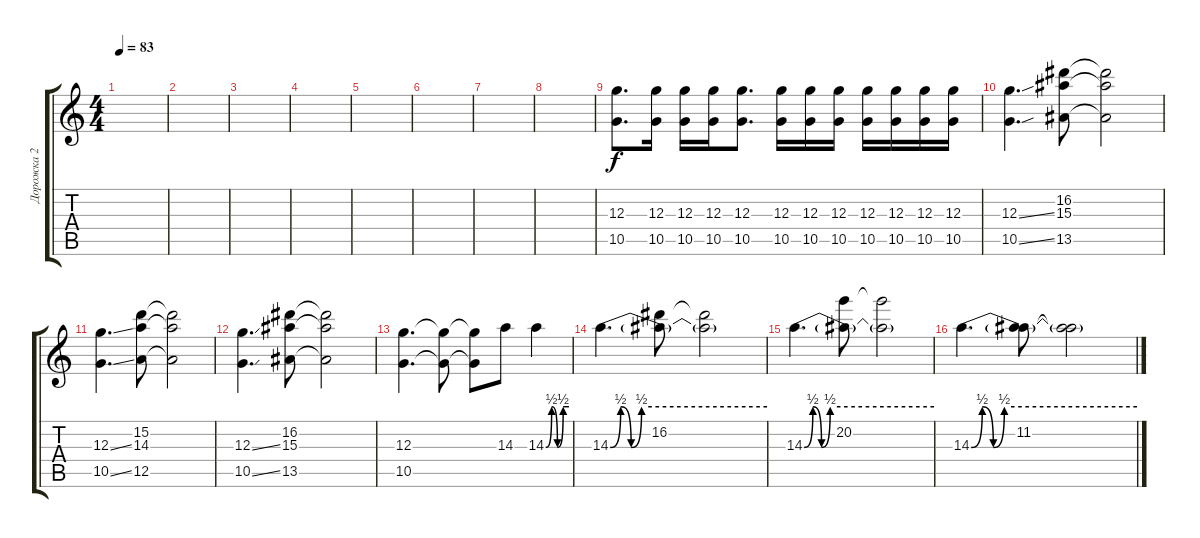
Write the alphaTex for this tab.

\track ("Дорожка 2" "Дорожка 2") {instrument distortionguitar}
\staff {score tabs}
\tuning (E4 B3 G3 D3 A2 D2) {hide}
\ts (4 4)
\tempo 83
\clef g2
\ks c
|
|
|
|
|
|
|
|
(12.3 10.5).8{d} (12.3 10.5).16 (12.3 10.5).16 (12.3 10.5).16 (12.3 10.5).8{d} (12.3 10.5).16 (12.3 10.5).16 (12.3 10.5).16 (12.3 10.5).16 (12.3 10.5).16 (12.3 10.5).16 (12.3 10.5).16 |
(12.3{ss} 10.5{ss}).4{d} (16.2 15.3 13.5).8 (16.2{t} 15.3{t} 13.5{t}).2 |
(12.3{ss} 10.5{ss}).4{d} (15.2 14.3 12.5).8 (15.2{t} 14.3{t} 12.5{t}).2 |
(12.3{ss} 10.5{ss}).4{d} (16.2 15.3 13.5).8 (16.2{t} 15.3{t} 13.5{t}).2 |
(12.3 10.5).4{d} (12.3{t} 10.5{t}).8 (12.3{t} 10.5{t}).8 14.3.8 14.3{be (custom 0 0 15 2 30 0 45 2 60 2)}.4 |
14.3{be (custom 0 0 4 2 8 0 12 2 60 2)}.4{d} (16.2 14.3{t}).8 (16.2{t} 14.3{t}).2 |
14.3{be (custom 0 0 4 2 8 0 12 2 60 2)}.4{d} (20.2 14.3{t}).8 (20.2{t} 14.3{t}).2 |
14.3{be (custom 0 0 4 2 8 0 12 2 60 2)}.4{d} (11.2 14.3{t}).8 (11.2{t} 14.3{t}).2
